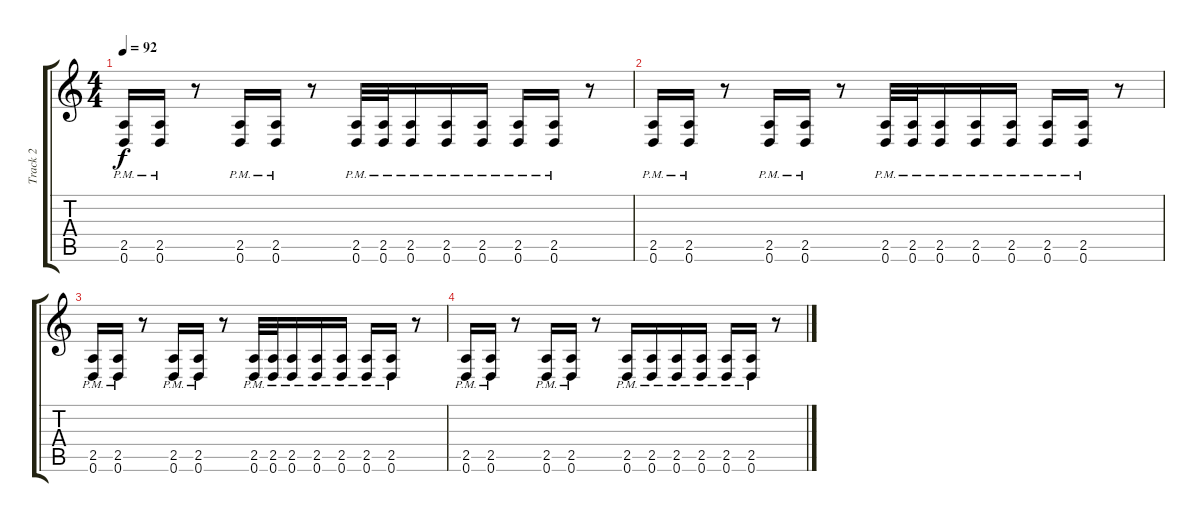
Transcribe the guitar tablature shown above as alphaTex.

\track ("Track 2" "Track 2") {instrument distortionguitar}
\staff {score tabs}
\tuning (D4 A3 F3 C3 G2 D2) {hide}
\ts (4 4)
\tempo 92
\clef g2
\ks c
(2.5{pm} 0.6{pm}).16{dy f} (2.5{pm} 0.6{pm}).16 r.8 (2.5{pm} 0.6{pm}).16 (2.5{pm} 0.6{pm}).16 r.8 (2.5{pm} 0.6{pm}).32 (2.5{pm} 0.6{pm}).32 (2.5{pm} 0.6{pm}).16 (2.5{pm} 0.6{pm}).16 (2.5{pm} 0.6{pm}).16 (2.5{pm} 0.6{pm}).16 (2.5{pm} 0.6{pm}).16 r.8 |
(2.5{pm} 0.6{pm}).16 (2.5{pm} 0.6{pm}).16 r.8 (2.5{pm} 0.6{pm}).16 (2.5{pm} 0.6{pm}).16 r.8 (2.5{pm} 0.6{pm}).32 (2.5{pm} 0.6{pm}).32 (2.5{pm} 0.6{pm}).16 (2.5{pm} 0.6{pm}).16 (2.5{pm} 0.6{pm}).16 (2.5{pm} 0.6{pm}).16 (2.5{pm} 0.6{pm}).16 r.8 |
(2.5{pm} 0.6{pm}).16 (2.5{pm} 0.6{pm}).16 r.8 (2.5{pm} 0.6{pm}).16 (2.5{pm} 0.6{pm}).16 r.8 (2.5{pm} 0.6{pm}).32 (2.5{pm} 0.6{pm}).32 (2.5{pm} 0.6{pm}).16 (2.5{pm} 0.6{pm}).16 (2.5{pm} 0.6{pm}).16 (2.5{pm} 0.6{pm}).16 (2.5{pm} 0.6{pm}).16 r.8 |
(2.5{pm} 0.6{pm}).16 (2.5{pm} 0.6{pm}).16 r.8 (2.5{pm} 0.6{pm}).16 (2.5{pm} 0.6{pm}).16 r.8 (2.5{pm} 0.6{pm}).16 (2.5{pm} 0.6{pm}).16 (2.5{pm} 0.6{pm}).16 (2.5{pm} 0.6{pm}).16 (2.5{pm} 0.6{pm}).16 (2.5{pm} 0.6{pm}).16 r.8
